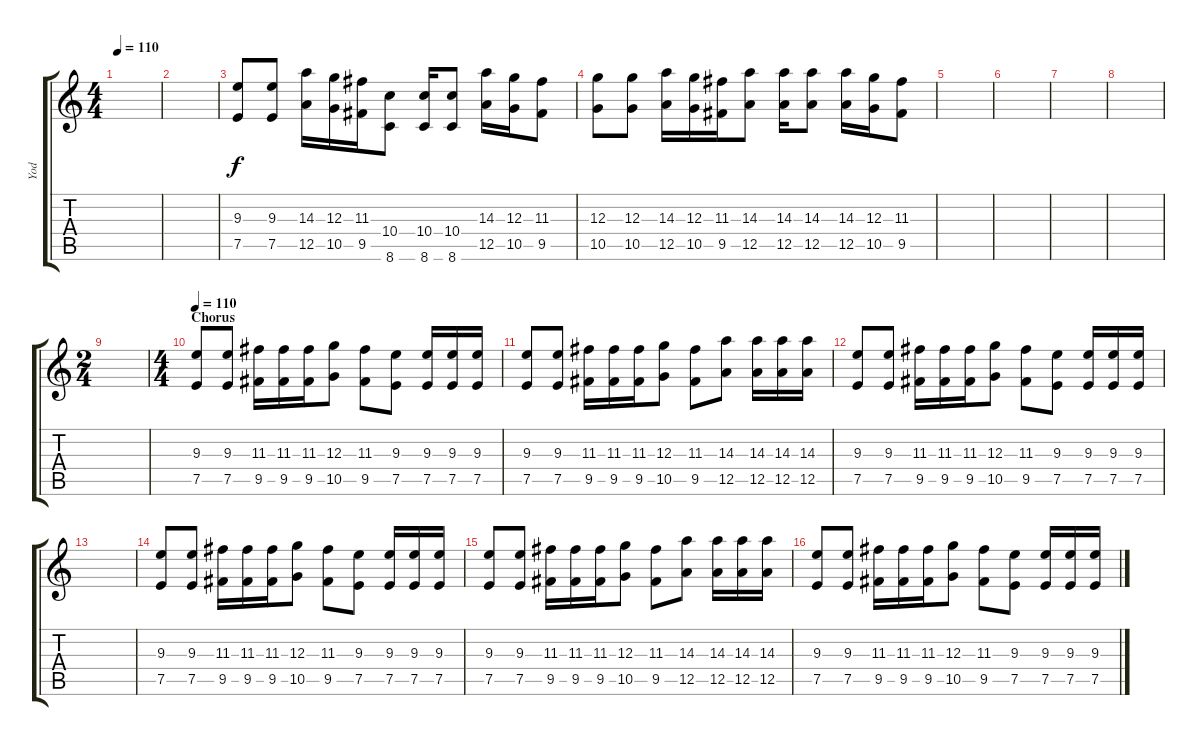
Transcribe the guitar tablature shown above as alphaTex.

\track ("Yod" "Yod") {instrument distortionguitar}
\staff {score tabs}
\tuning (E4 B3 G3 D3 A2 E2) {hide}
\ts (4 4)
\tempo 110
\clef g2
\ks c
|
|
(9.3 7.5).8 (9.3 7.5).8 (14.3 12.5).16 (12.3 10.5).16 (11.3 9.5).16 (10.4 8.6).8 (10.4 8.6).16 (10.4 8.6).8 (14.3 12.5).16 (12.3 10.5).16 (11.3 9.5).8 |
(12.3 10.5).8 (12.3 10.5).8 (14.3 12.5).16 (12.3 10.5).16 (11.3 9.5).16 (14.3 12.5).8 (14.3 12.5).16 (14.3 12.5).8 (14.3 12.5).16 (12.3 10.5).16 (11.3 9.5).8 |
|
|
|
|
\ts (2 4)
|
\ts (4 4)
\section ("" "Chorus")
\tempo 110
(9.3 7.5).8 (9.3 7.5).8 (11.3 9.5).16 (11.3 9.5).16 (11.3 9.5).16 (12.3 10.5).8 (11.3 9.5).8 (9.3 7.5).8 (9.3 7.5).16 (9.3 7.5).16 (9.3 7.5).16 |
(9.3 7.5).8 (9.3 7.5).8 (11.3 9.5).16 (11.3 9.5).16 (11.3 9.5).16 (12.3 10.5).8 (11.3 9.5).8 (14.3 12.5).8 (14.3 12.5).16 (14.3 12.5).16 (14.3 12.5).16 |
(9.3 7.5).8 (9.3 7.5).8 (11.3 9.5).16 (11.3 9.5).16 (11.3 9.5).16 (12.3 10.5).8 (11.3 9.5).8 (9.3 7.5).8 (9.3 7.5).16 (9.3 7.5).16 (9.3 7.5).16 |
|
(9.3 7.5).8 (9.3 7.5).8 (11.3 9.5).16 (11.3 9.5).16 (11.3 9.5).16 (12.3 10.5).8 (11.3 9.5).8 (9.3 7.5).8 (9.3 7.5).16 (9.3 7.5).16 (9.3 7.5).16 |
(9.3 7.5).8 (9.3 7.5).8 (11.3 9.5).16 (11.3 9.5).16 (11.3 9.5).16 (12.3 10.5).8 (11.3 9.5).8 (14.3 12.5).8 (14.3 12.5).16 (14.3 12.5).16 (14.3 12.5).16 |
(9.3 7.5).8 (9.3 7.5).8 (11.3 9.5).16 (11.3 9.5).16 (11.3 9.5).16 (12.3 10.5).8 (11.3 9.5).8 (9.3 7.5).8 (9.3 7.5).16 (9.3 7.5).16 (9.3 7.5).16
